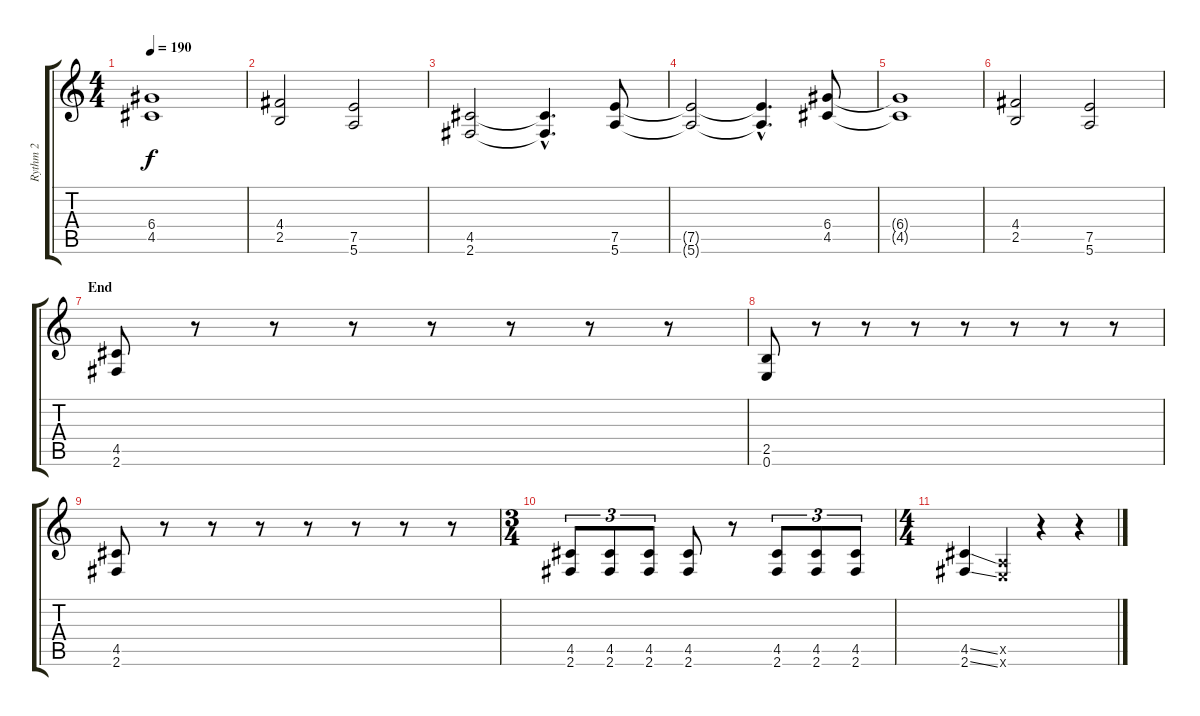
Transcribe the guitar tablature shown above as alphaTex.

\track ("Rythm 2" "Rythm 2") {instrument distortionguitar}
\staff {score tabs}
\tuning (E4 B3 G3 D3 A2 E2) {hide}
\ts (4 4)
\tempo 190
\clef g2
\ks c
(6.4{t} 4.5{t}).1{dy f} |
(4.4 2.5).2 (7.5 5.6).2 |
(4.5 2.6).2 (4.5{hac t} 2.6{hac t}).4{d} (7.5 5.6).8 |
(7.5{t} 5.6{t}).2 (7.5{hac t} 5.6{hac t}).4{d} (6.4 4.5).8 |
(6.4{t} 4.5{t}).1 |
(4.4 2.5).2 (7.5 5.6).2 |
\section ("" "End")
(4.5 2.6).8 r.8 r.8 r.8 r.8 r.8 r.8 r.8 |
(2.5 0.6).8 r.8 r.8 r.8 r.8 r.8 r.8 r.8 |
(4.5 2.6).8 r.8 r.8 r.8 r.8 r.8 r.8 r.8 |
\ts (3 4)
(4.5 2.6).8{tu (3 2)} (4.5 2.6).8{tu (3 2)} (4.5 2.6).8{tu (3 2)} (4.5 2.6).8 r.8 (4.5 2.6).8{tu (3 2)} (4.5 2.6).8{tu (3 2)} (4.5 2.6).8{tu (3 2)} |
\ts (4 4)
(4.5{ss} 2.6{ss}).4 (0.5{x} 0.6{x}).4 r.4 r.4
